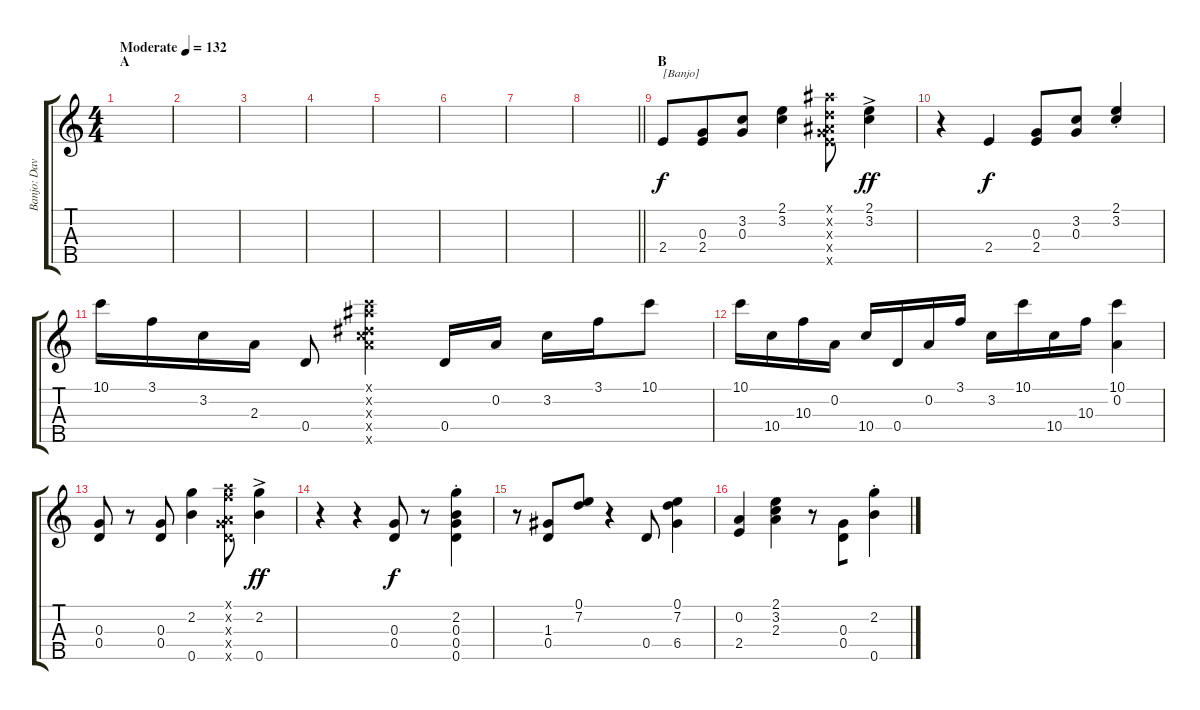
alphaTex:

\track ("Banjo: Davey Johnstone" "Banjo: Dav") {instrument banjo}
\staff {score tabs}
\tuning (D4 A3 G3 D3 G4) {hide}
\displaytranspose 12
\ts (4 4)
\section ("" "A")
\tempo (132 "Moderate")
\clef g2
\ks c
|
|
|
|
|
|
|
\barLineRight lightlight
|
\section ("" "B")
2.4.8{txt "[Banjo]"} (0.3 2.4).8{beam merge} (3.2 0.3).8 (2.1 3.2).4 (0.1{x} 1.2{x} 0.3{x} 2.4{x} 3.5{x}).8 (2.1{ac} 3.2{ac}).4{dy ff} |
r.4 2.4.4{dy f} (0.3 2.4).8 (3.2 0.3).8{beam merge} (2.1{st} 3.2{st}).4 |
10.1.16 3.1.16 3.2.16{beam merge} 2.3.16 0.4.8 (8.1{x} 6.2{x} 5.3{x} 7.4{x} 5.5{x}).4 0.4.16 0.2.16 3.2.16 3.1.16 10.1.8 |
10.1.16 10.4.16{beam merge} 10.3.16 0.2.16 10.4.16 0.4.16 0.2.16 3.1.16 3.2.16 10.1.16 10.4.16 10.3.16 (10.1 0.2).4 |
(0.3 0.4).8 r.8{beam merge} (0.3 0.4).8 (2.2 0.5).4 (3.1{x} 0.2{x} 0.3{x} 0.4{x} 2.5{x}).8 (2.2{ac} 0.5{ac}).4{dy ff} |
r.4 r.4 (0.3 0.4).8{dy f} r.8{beam merge} (2.2{st} 0.3{st} 0.4{st} 0.5{st}).4 |
r.8 (1.3 0.4).8{beam merge} (0.1 7.2).8 r.4 0.4.8 (0.1 7.2 6.4).4 |
(0.2 2.4).4 (2.1 3.2 2.3).4 r.8 (0.3 0.4).8{beam merge} (2.2{st} 0.5{st}).4
